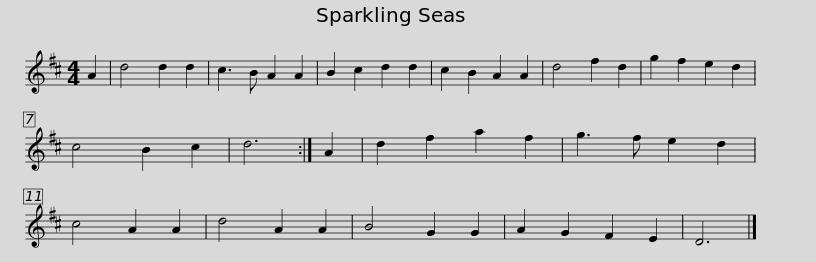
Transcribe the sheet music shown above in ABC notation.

X:1
L:1/8
M:4/4
I:linebreak $
K:D
V:1 treble
V:1
 A2 | d4 d2 d2 | c3 B A2 A2 | B2 c2 d2 d2 | c2 B2 A2 A2 | %5
 d4 f2 d2 | g2 f2 e2 d2 | c4 B2 c2 | d6 :| A2 | %10
 d2 f2 a2 f2 |$ g3 f e2 d2 | c4 A2 A2 | d4 A2 A2 | B4 G2 G2 | %15
 A2 G2 F2 E2 | D6 |] %17
